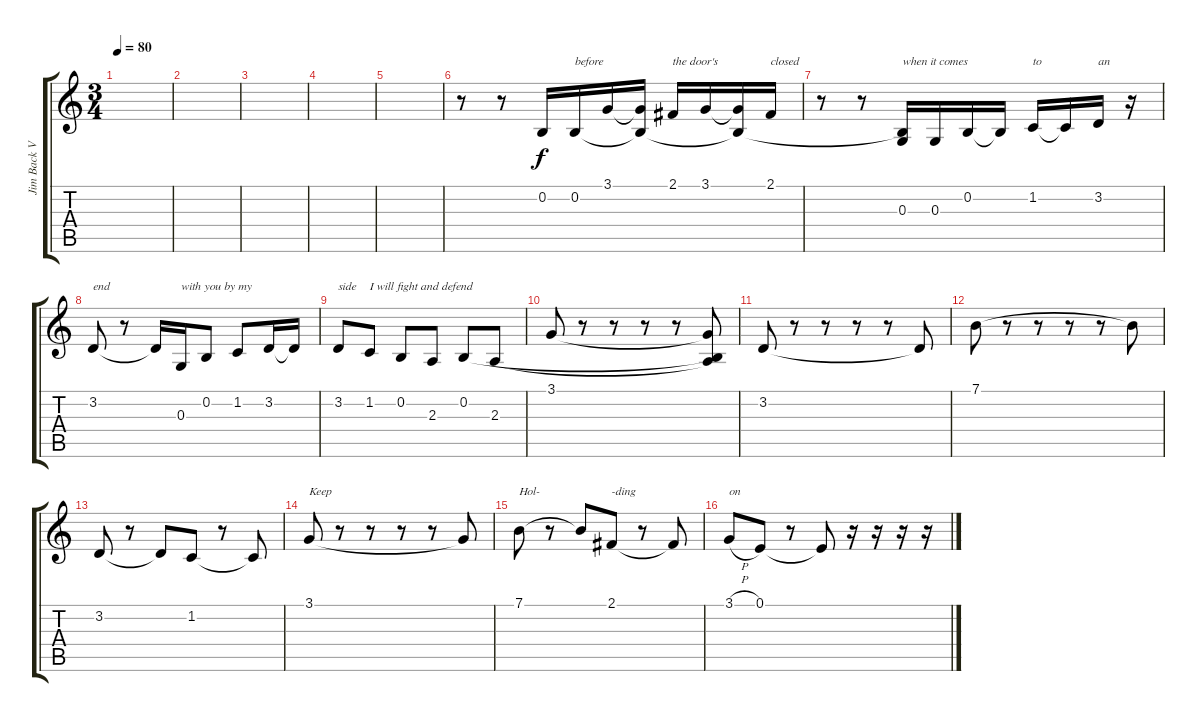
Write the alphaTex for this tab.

\track ("Jim Back Vocals" "Jim Back V") {instrument sopranosax}
\staff {score tabs}
\tuning (E4 B3 G3 D3 A2 E2) {hide}
\ts (3 4)
\tempo 80
\clef g2
\ks c
|
|
|
|
|
r.8 r.8 0.2.16 0.2.16{txt "before"} 3.1.16 (3.1{t} 0.2{t}).16 2.1.16{txt "the door's"} 3.1.16 (3.1{t} 0.2{t}).16 2.1.16{txt "closed"} |
r.8 r.8 (0.2{t} 0.3).16{txt "when it comes"} 0.3.16 0.2.16 0.2{t}.16 1.2.16{txt "to"} 1.2{t}.16 3.2.16{txt "an"} r.16 |
3.2.8{txt "end"} r.8 3.2{t}.16 0.3.16{txt "with you by my"} 0.2.8 1.2.8 3.2.16 3.2{t}.16 |
3.2.8{txt "side"} 1.2.8{txt "I will fight and defend"} 0.2.8 2.3.8 0.2.8 2.3.8 |
3.1.8 r.8 r.8 r.8 r.8 (3.1{t} 0.2{t} 2.3{t}).8 |
3.2.8 r.8 r.8 r.8 r.8 3.2{t}.8 |
7.1.8 r.8 r.8 r.8 r.8 7.1{t}.8 |
3.2.8 r.8 3.2{t}.8 1.2.8 r.8 1.2{t}.8 |
3.1.8{txt "Keep"} r.8 r.8 r.8 r.8 3.1{t}.8 |
7.1.8{txt "Hol-"} r.8 7.1{t}.8 2.1.8{txt "-ding"} r.8 2.1{t}.8 |
3.1{h}.8{txt "on"} 0.1.8 r.8 0.1{t}.8 r.16 r.16 r.16 r.16
